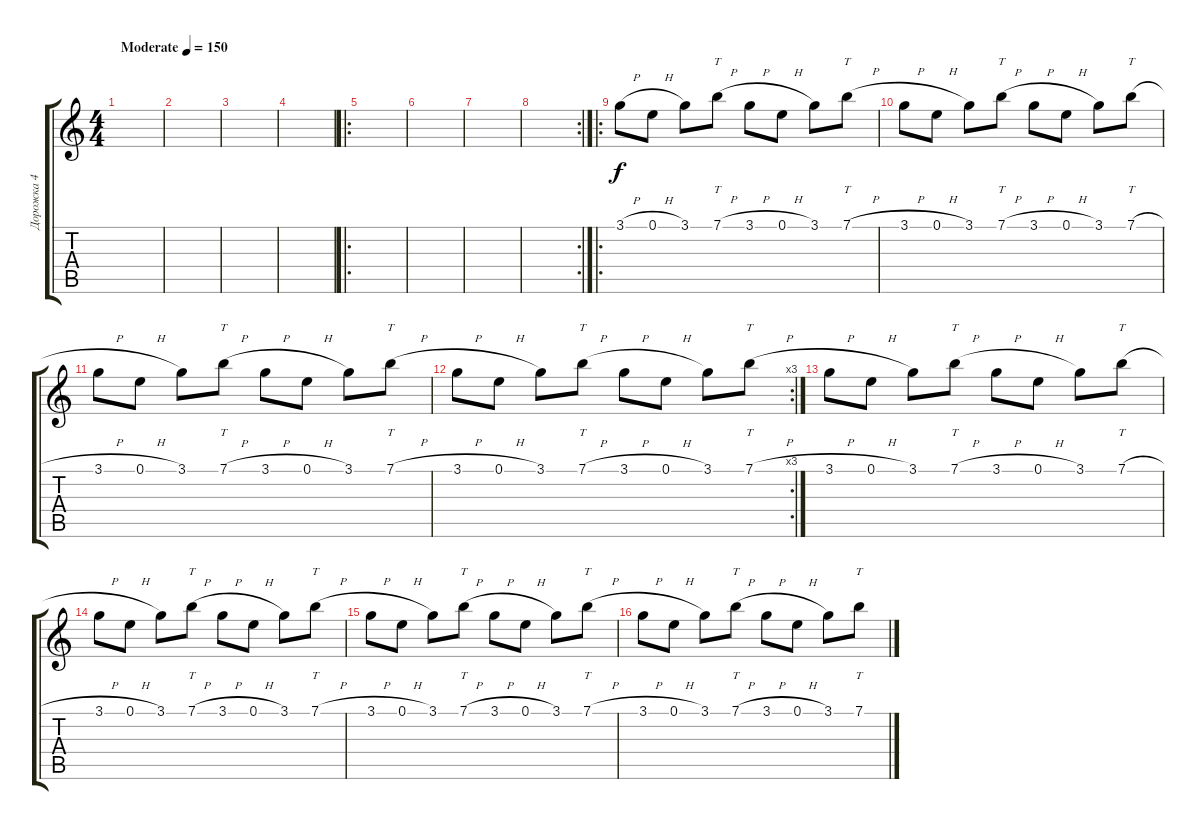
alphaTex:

\track ("Дорожка 4" "Дорожка 4") {instrument acousticguitarsteel}
\staff {score tabs}
\tuning (E4 B3 G3 D3 A2 E2) {hide}
\ts (4 4)
\tempo (150 "Moderate")
\clef g2
\ks c
|
|
|
|
\ro
|
|
|
\rc 2
|
\ro
3.1{h}.8 0.1{h}.8 3.1.8 7.1{h}.8{tt} 3.1{h}.8 0.1{h}.8 3.1.8 7.1{h}.8{tt} |
3.1{h}.8 0.1{h}.8 3.1.8 7.1{h}.8{tt} 3.1{h}.8 0.1{h}.8 3.1.8 7.1{h}.8{tt} |
3.1{h}.8 0.1{h}.8 3.1.8 7.1{h}.8{tt} 3.1{h}.8 0.1{h}.8 3.1.8 7.1{h}.8{tt} |
\rc 3
3.1{h}.8 0.1{h}.8 3.1.8 7.1{h}.8{tt} 3.1{h}.8 0.1{h}.8 3.1.8 7.1{h}.8{tt} |
3.1{h}.8 0.1{h}.8 3.1.8 7.1{h}.8{tt} 3.1{h}.8 0.1{h}.8 3.1.8 7.1{h}.8{tt} |
3.1{h}.8 0.1{h}.8 3.1.8 7.1{h}.8{tt} 3.1{h}.8 0.1{h}.8 3.1.8 7.1{h}.8{tt} |
3.1{h}.8 0.1{h}.8 3.1.8 7.1{h}.8{tt} 3.1{h}.8 0.1{h}.8 3.1.8 7.1{h}.8{tt} |
3.1{h}.8 0.1{h}.8 3.1.8 7.1{h}.8{tt} 3.1{h}.8 0.1{h}.8 3.1.8 7.1{h}.8{tt}
